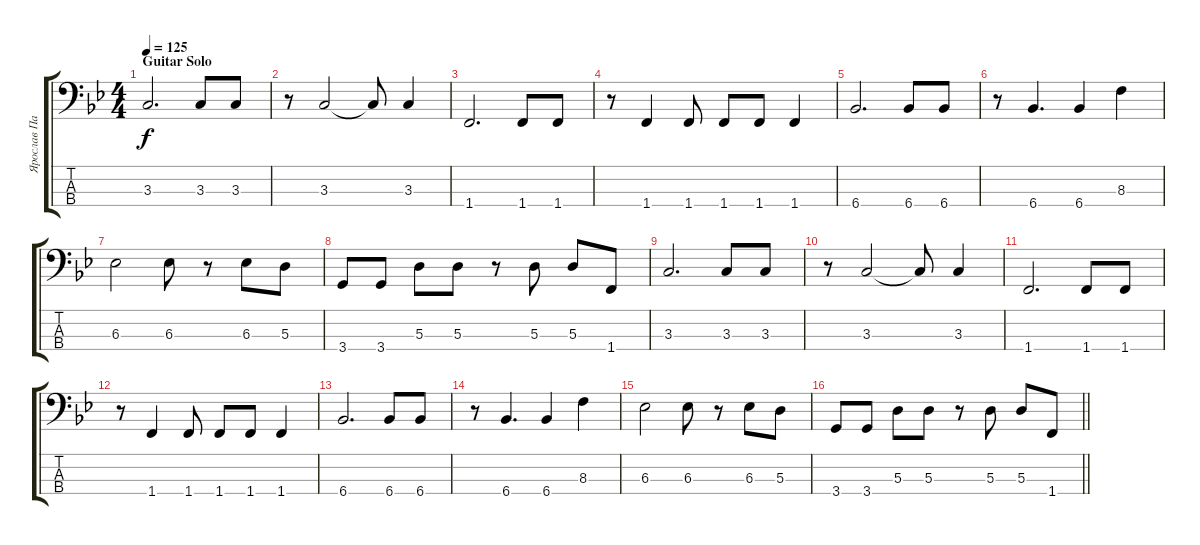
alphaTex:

\track ("Ярослав Пастухов" "Ярослав Па") {instrument electricbassfinger}
\staff {score tabs}
\tuning (G2 D2 A1 E1) {hide}
\ts (4 4)
\section ("" "Guitar Solo")
\tempo 125
\clef f4
\ks bb
3.3.2{d dy f} 3.3.8 3.3.8 |
r.8 3.3.2 3.3{t}.8 3.3.4 |
1.4.2{d} 1.4.8 1.4.8 |
r.8 1.4.4 1.4.8 1.4.8 1.4.8 1.4.4 |
6.4.2{d} 6.4.8 6.4.8 |
r.8 6.4.4{d} 6.4.4 8.3.4 |
6.3.2 6.3.8 r.8 6.3.8 5.3.8 |
3.4.8 3.4.8 5.3.8 5.3.8 r.8 5.3.8 5.3.8 1.4.8 |
3.3.2{d} 3.3.8 3.3.8 |
r.8 3.3.2 3.3{t}.8 3.3.4 |
1.4.2{d} 1.4.8 1.4.8 |
r.8 1.4.4 1.4.8 1.4.8 1.4.8 1.4.4 |
6.4.2{d} 6.4.8 6.4.8 |
r.8 6.4.4{d} 6.4.4 8.3.4 |
6.3.2 6.3.8 r.8 6.3.8 5.3.8 |
\barLineRight lightlight
3.4.8 3.4.8 5.3.8 5.3.8 r.8 5.3.8 5.3.8 1.4.8
